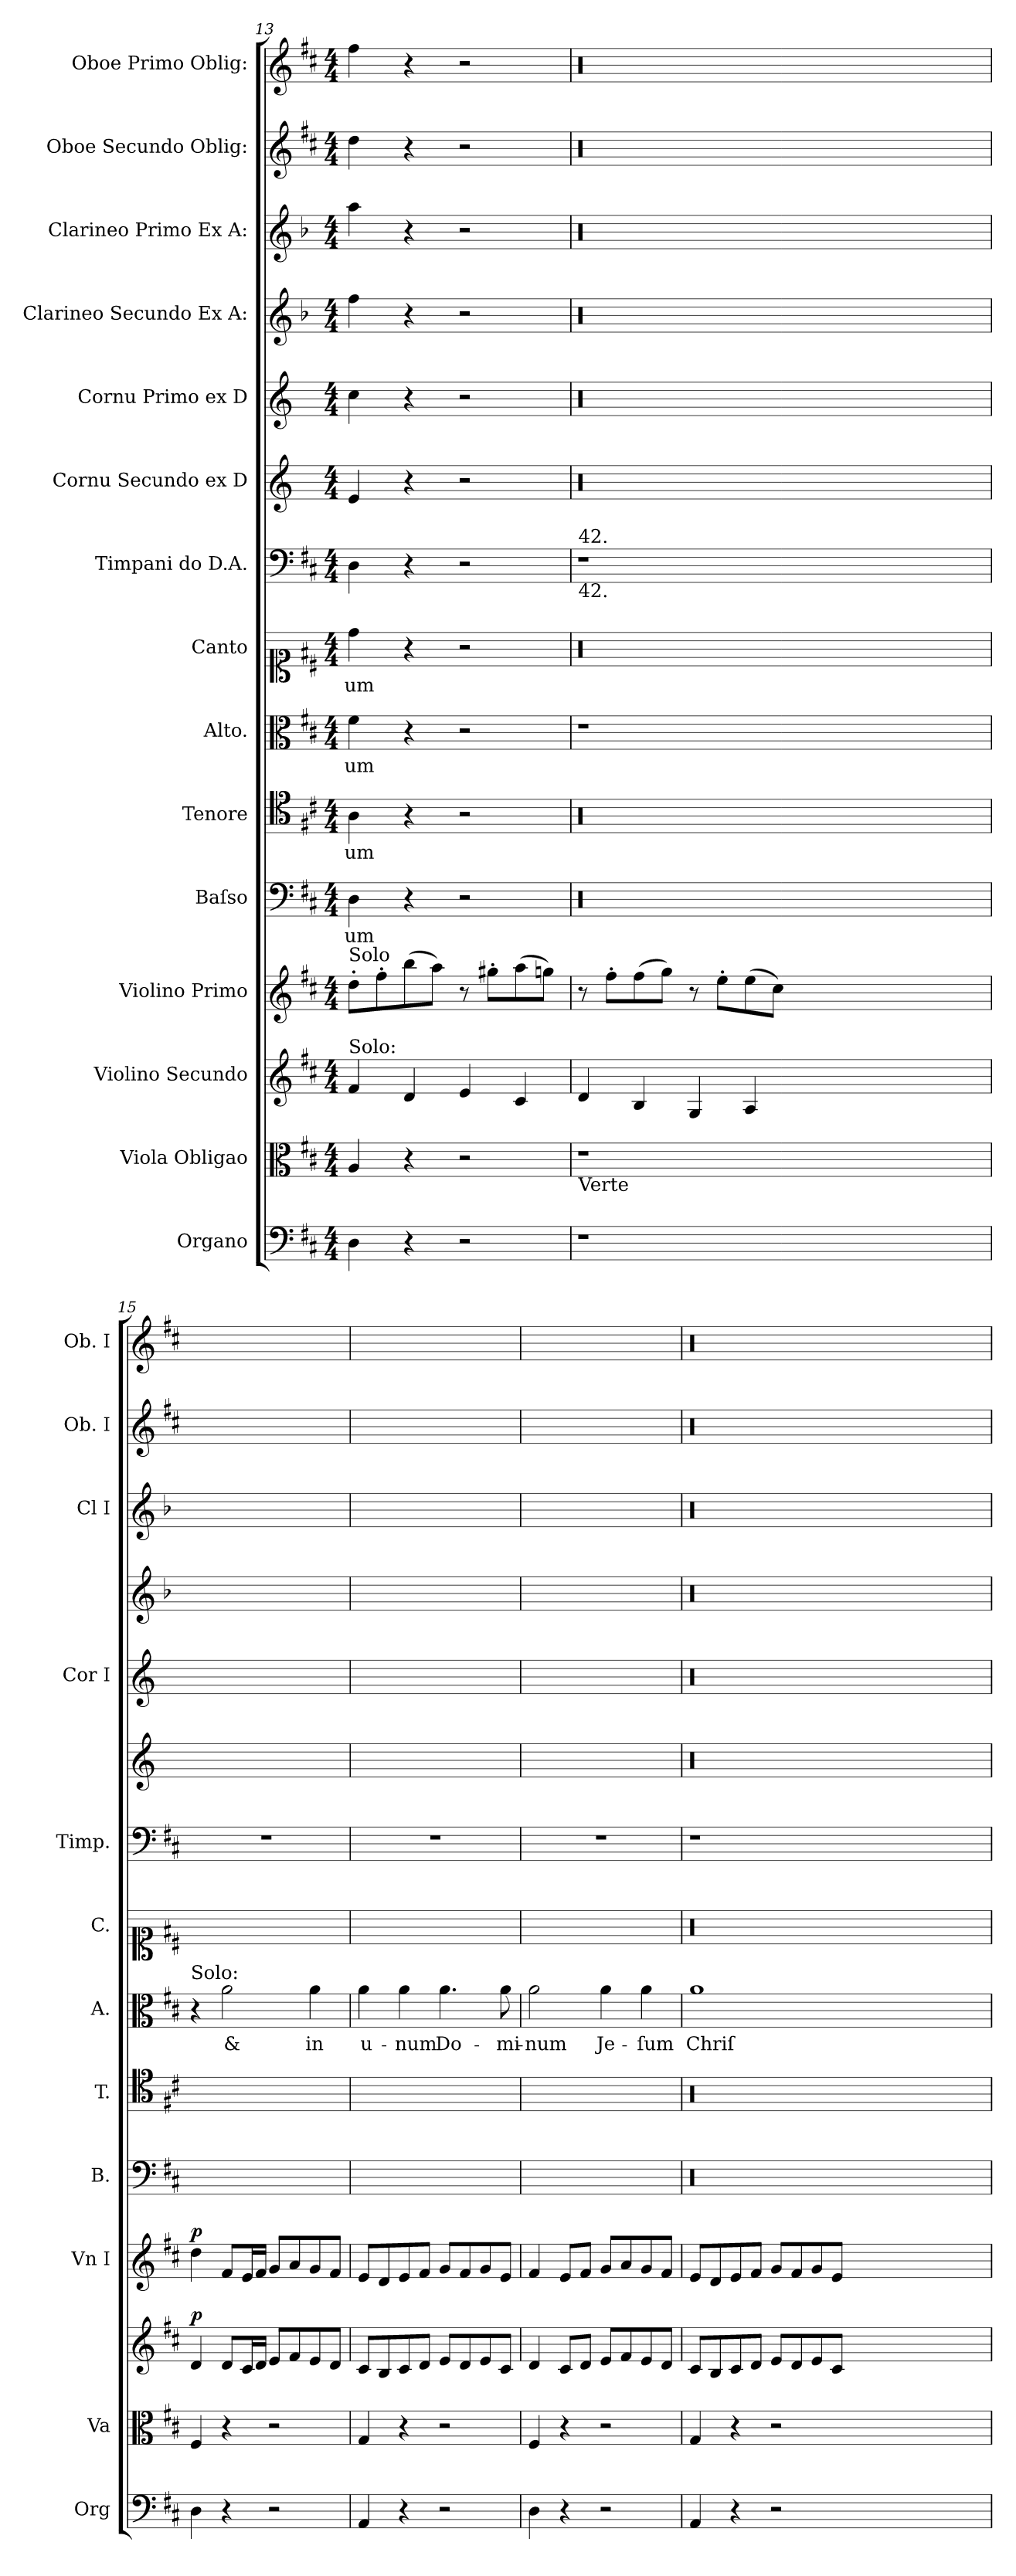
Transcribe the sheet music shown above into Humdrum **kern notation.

**kern	**dynam	**kern	**kern	**dynam	**kern	**dynam	**kern	**text	**kern	**text	**kern	**text	**kern	**text	**kern	**kern	**kern	**kern	**kern	**kern	**kern
*part15	*part15	*part14	*part13	*part13	*part12	*part12	*part11	*part11	*part10	*part10	*part9	*part9	*part8	*part8	*part7	*part6	*part5	*part4	*part3	*part2	*part1
*staff15	*staff15	*staff14	*staff13	*staff13	*staff12	*staff12	*staff11	*staff11	*staff10	*staff10	*staff9	*staff9	*staff8	*staff8	*staff7	*staff6	*staff5	*staff4	*staff3	*staff2	*staff1
*I"Organo	*	*I"Viola Obligao	*I"Violino Secundo	*	*I"Violino Primo	*	*I"Baſso	*	*I"Tenore	*	*I"Alto.	*	*I"Canto	*	*I"Timpani do D.A.	*I"Cornu Secundo ex D	*I"Cornu Primo ex D	*I"Clarineo Secundo Ex A:	*I"Clarineo Primo Ex A:	*I"Oboe Secundo Oblig:	*I"Oboe Primo Oblig:
*I'Org	*	*I'Va	*	*	*I'Vn I	*	*I'B.	*	*I'T.	*	*I'A.	*	*I'C.	*	*I'Timp.	*	*I'Cor I	*	*I'Cl I	*I'Ob. I	*I'Ob. I
*clefF4	*	*clefC3	*clefG2	*	*clefG2	*	*clefF4	*	*clefC4	*	*clefC3	*	*clefC1	*	*clefF4	*clefG2	*clefG2	*clefG2	*clefG2	*clefG2	*clefG2
*	*	*	*	*	*	*	*	*	*	*	*	*	*	*	*	*ITrd6c10	*ITrd6c10	*ITrd2c3	*ITrd2c3	*	*
*k[f#c#]	*	*k[f#c#]	*k[f#c#]	*	*k[f#c#]	*	*k[f#c#]	*	*k[f#c#]	*	*k[f#c#]	*	*k[f#c#]	*	*k[f#c#]	*k[f#c#]	*k[f#c#]	*k[f#c#]	*k[f#c#]	*k[f#c#]	*k[f#c#]
*D:	*	*D:	*D:	*	*D:	*	*D:	*	*D:	*	*D:	*	*D:	*	*D:	*D:	*D:	*D:	*D:	*D:	*D:
*M4/4	*	*M4/4	*M4/4	*	*M4/4	*	*M4/4	*	*M4/4	*	*M4/4	*	*M4/4	*	*M4/4	*M4/4	*M4/4	*M4/4	*M4/4	*M4/4	*M4/4
=13	=13	=13	=13	=13	=13	=13	=13	=13	=13	=13	=13	=13	=13	=13	=13	=13	=13	=13	=13	=13	=13
!	!	!	!	!	!LO:TX:a:t=Solo	!	!	!	!	!	!	!	!	!	!	!	!	!	!	!	!
!	!	!	!LO:TX:a:t=Solo&colon;	!	!	!	!	!	!	!	!	!	!	!	!	!	!	!	!	!	!
!	!	!	!	!	!	!	!	!LO:LY:i	!	!LO:LY:i	!	!LO:LY:i	!	!	!	!	!	!	!	!	!
4D\	.	4A/	4f#/	.	8dd'\L	.	4D\	-um	4A\	-um	4f#\	-um	4dd\	-um	4D\	4F#/	4d\	4dd\	4ff#\	4dd\	4ff#\
.	.	.	.	.	8ff#'\	.	.	.	.	.	.	.	.	.	.	.	.	.	.	.	.
4r	.	4r	4d/	.	(8bb\	.	4r	.	4r	.	4r	.	4r	.	4r	4r	4r	4r	4r	4r	4r
.	.	.	.	.	8aa\J)	.	.	.	.	.	.	.	.	.	.	.	.	.	.	.	.
2r	.	2r	4e/	.	8r	.	2r	.	2r	.	2r	.	2r	.	2r	2r	2r	2r	2r	2r	2r
.	.	.	.	.	8gg#X'\L	.	.	.	.	.	.	.	.	.	.	.	.	.	.	.	.
.	.	.	4c#/	.	(8aa\	.	.	.	.	.	.	.	.	.	.	.	.	.	.	.	.
.	.	.	.	.	8ggn\J)	.	.	.	.	.	.	.	.	.	.	.	.	.	.	.	.
=14	=14	=14	=14	=14	=14	=14	=14	=14	=14	=14	=14	=14	=14	=14	=14	=14	=14	=14	=14	=14	=14
!	!	!	!	!	!	!	!	!	!	!	!	!	!	!	!LO:TX:a:t=42.	!	!	!	!	!	!
!	!	!	!	!	!	!	!	!	!	!	!	!	!	!	!LO:TX:b:t=42.	!	!	!	!	!	!
!	!	!LO:TX:b:t=Verte	!	!	!	!	!	!	!	!	!	!	!	!	!	!	!	!	!	!	!
1r	.	1r	4d/	.	8r	.	00r	.	00r	.	1r	.	00r	.	1r	00r	00r	00r	00r	00r	00r
.	.	.	.	.	8ff#'\L	.	.	.	.	.	.	.	.	.	.	.	.	.	.	.	.
.	.	.	4B/	.	(8ff#\	.	.	.	.	.	.	.	.	.	.	.	.	.	.	.	.
.	.	.	.	.	8gg\J)	.	.	.	.	.	.	.	.	.	.	.	.	.	.	.	.
.	.	.	4G/	.	8r	.	.	.	.	.	.	.	.	.	.	.	.	.	.	.	.
.	.	.	.	.	8ee'\L	.	.	.	.	.	.	.	.	.	.	.	.	.	.	.	.
.	.	.	4A/	.	(8ee\	.	.	.	.	.	.	.	.	.	.	.	.	.	.	.	.
.	.	.	.	.	8cc#\J)	.	.	.	.	.	.	.	.	.	.	.	.	.	.	.	.
0.ryy	.	0.ryy	0.ryy	.	0.ryy	.	.	.	.	.	0.ryy	.	.	.	0.ryy	.	.	.	.	.	.
=15	=15	=15	=15	=15	=15	=15	=15	=15	=15	=15	=15	=15	=15	=15	=15	=15	=15	=15	=15	=15	=15
!	!	!	!	!	!	!	!	!	!	!	!LO:TX:a:t=Solo&colon;	!	!	!	!	!	!	!	!	!	!
!	!	!	!	!LO:DY:a	!	!LO:DY:a	!	!	!	!	!	!	!	!	!	!	!	!	!	!	!
4D\	pio&colon;	4F#/	4d/	p	4dd\	p	1ryy	.	1ryy	.	4r	.	1ryy	.	1r	1ryy	1ryy	1ryy	1ryy	1ryy	1ryy
4r	.	4r	8d/L	.	8f#/L	.	.	.	.	.	2a\	&	.	.	.	.	.	.	.	.	.
.	.	.	16c#/L	.	16e/L	.	.	.	.	.	.	.	.	.	.	.	.	.	.	.	.
.	.	.	16d/JJ	.	16f#/JJ	.	.	.	.	.	.	.	.	.	.	.	.	.	.	.	.
2r	.	2r	8e/L	.	8g/L	.	.	.	.	.	.	.	.	.	.	.	.	.	.	.	.
.	.	.	8f#/	.	8a/	.	.	.	.	.	.	.	.	.	.	.	.	.	.	.	.
.	.	.	8e/	.	8g/	.	.	.	.	.	4a\	in	.	.	.	.	.	.	.	.	.
.	.	.	8d/J	.	8f#/J	.	.	.	.	.	.	.	.	.	.	.	.	.	.	.	.
=16	=16	=16	=16	=16	=16	=16	=16	=16	=16	=16	=16	=16	=16	=16	=16	=16	=16	=16	=16	=16	=16
4AA/	.	4G/	8c#/L	.	8e/L	.	1ryy	.	1ryy	.	4a\	u-	1ryy	.	1r	1ryy	1ryy	1ryy	1ryy	1ryy	1ryy
.	.	.	8B/	.	8d/	.	.	.	.	.	.	.	.	.	.	.	.	.	.	.	.
4r	.	4r	8c#/	.	8e/	.	.	.	.	.	4a\	-num	.	.	.	.	.	.	.	.	.
.	.	.	8d/J	.	8f#/J	.	.	.	.	.	.	.	.	.	.	.	.	.	.	.	.
2r	.	2r	8e/L	.	8g/L	.	.	.	.	.	4.a\	Do-	.	.	.	.	.	.	.	.	.
.	.	.	8d/	.	8f#/	.	.	.	.	.	.	.	.	.	.	.	.	.	.	.	.
.	.	.	8e/	.	8g/	.	.	.	.	.	.	.	.	.	.	.	.	.	.	.	.
.	.	.	8c#/J	.	8e/J	.	.	.	.	.	8a\	-mi-	.	.	.	.	.	.	.	.	.
=17	=17	=17	=17	=17	=17	=17	=17	=17	=17	=17	=17	=17	=17	=17	=17	=17	=17	=17	=17	=17	=17
4D\	.	4F#/	4d/	.	4f#/	.	1ryy	.	1ryy	.	2a\	-num	1ryy	.	1r	1ryy	1ryy	1ryy	1ryy	1ryy	1ryy
4r	.	4r	8c#/L	.	8e/L	.	.	.	.	.	.	.	.	.	.	.	.	.	.	.	.
.	.	.	8d/J	.	8f#/J	.	.	.	.	.	.	.	.	.	.	.	.	.	.	.	.
2r	.	2r	8e/L	.	8g/L	.	.	.	.	.	4a\	Je-	.	.	.	.	.	.	.	.	.
.	.	.	8f#/	.	8a/	.	.	.	.	.	.	.	.	.	.	.	.	.	.	.	.
.	.	.	8e/	.	8g/	.	.	.	.	.	4a\	-ſum	.	.	.	.	.	.	.	.	.
.	.	.	8d/J	.	8f#/J	.	.	.	.	.	.	.	.	.	.	.	.	.	.	.	.
=18	=18	=18	=18	=18	=18	=18	=18	=18	=18	=18	=18	=18	=18	=18	=18	=18	=18	=18	=18	=18	=18
4AA/	.	4G/	8c#/L	.	8e/L	.	00r	.	00r	.	1a\	Chriſ-	00r	.	1r	00r	00r	00r	00r	00r	00r
.	.	.	8B/	.	8d/	.	.	.	.	.	.	.	.	.	.	.	.	.	.	.	.
4r	.	4r	8c#/	.	8e/	.	.	.	.	.	.	.	.	.	.	.	.	.	.	.	.
.	.	.	8d/J	.	8f#/J	.	.	.	.	.	.	.	.	.	.	.	.	.	.	.	.
2r	.	2r	8e/L	.	8g/L	.	.	.	.	.	.	.	.	.	.	.	.	.	.	.	.
.	.	.	8d/	.	8f#/	.	.	.	.	.	.	.	.	.	.	.	.	.	.	.	.
.	.	.	8e/	.	8g/	.	.	.	.	.	.	.	.	.	.	.	.	.	.	.	.
.	.	.	8c#/J	.	8e/J	.	.	.	.	.	.	.	.	.	.	.	.	.	.	.	.
0.ryy	.	0.ryy	0.ryy	.	0.ryy	.	.	.	.	.	0.ryy	.	.	.	0.ryy	.	.	.	.	.	.
=	=	=	=	=	=	=	=	=	=	=	=	=	=	=	=	=	=	=	=	=	=
*-	*-	*-	*-	*-	*-	*-	*-	*-	*-	*-	*-	*-	*-	*-	*-	*-	*-	*-	*-	*-	*-
